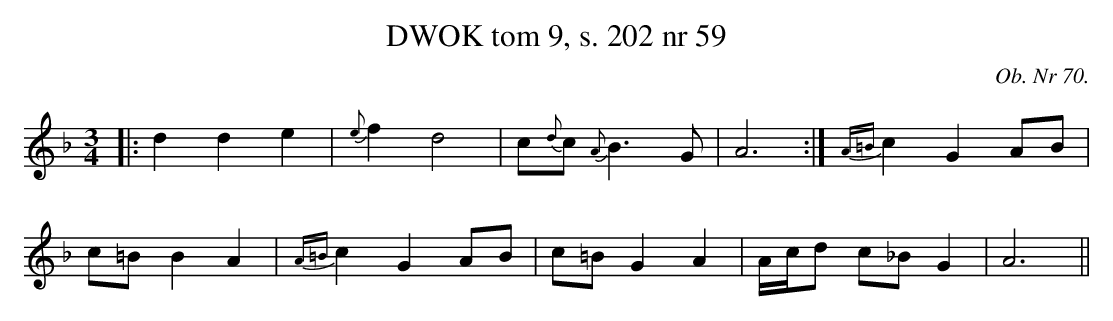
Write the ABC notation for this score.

X:1
T:DWOK tom 9, s. 202 nr 59
O:Ob. Nr 70.
L:1/16
M:3/4
K:F
|:d4 d4 e4|{e}f4 d8|c2{d}c2 {A }B6G2|A12:|{A=B}c4 G4 A2B2|
c2=B2 B4 A4|{A=B}c4 G4 A2B2|c2=B2 G4 A4|Acd2 c2_B2 G4|A12||
